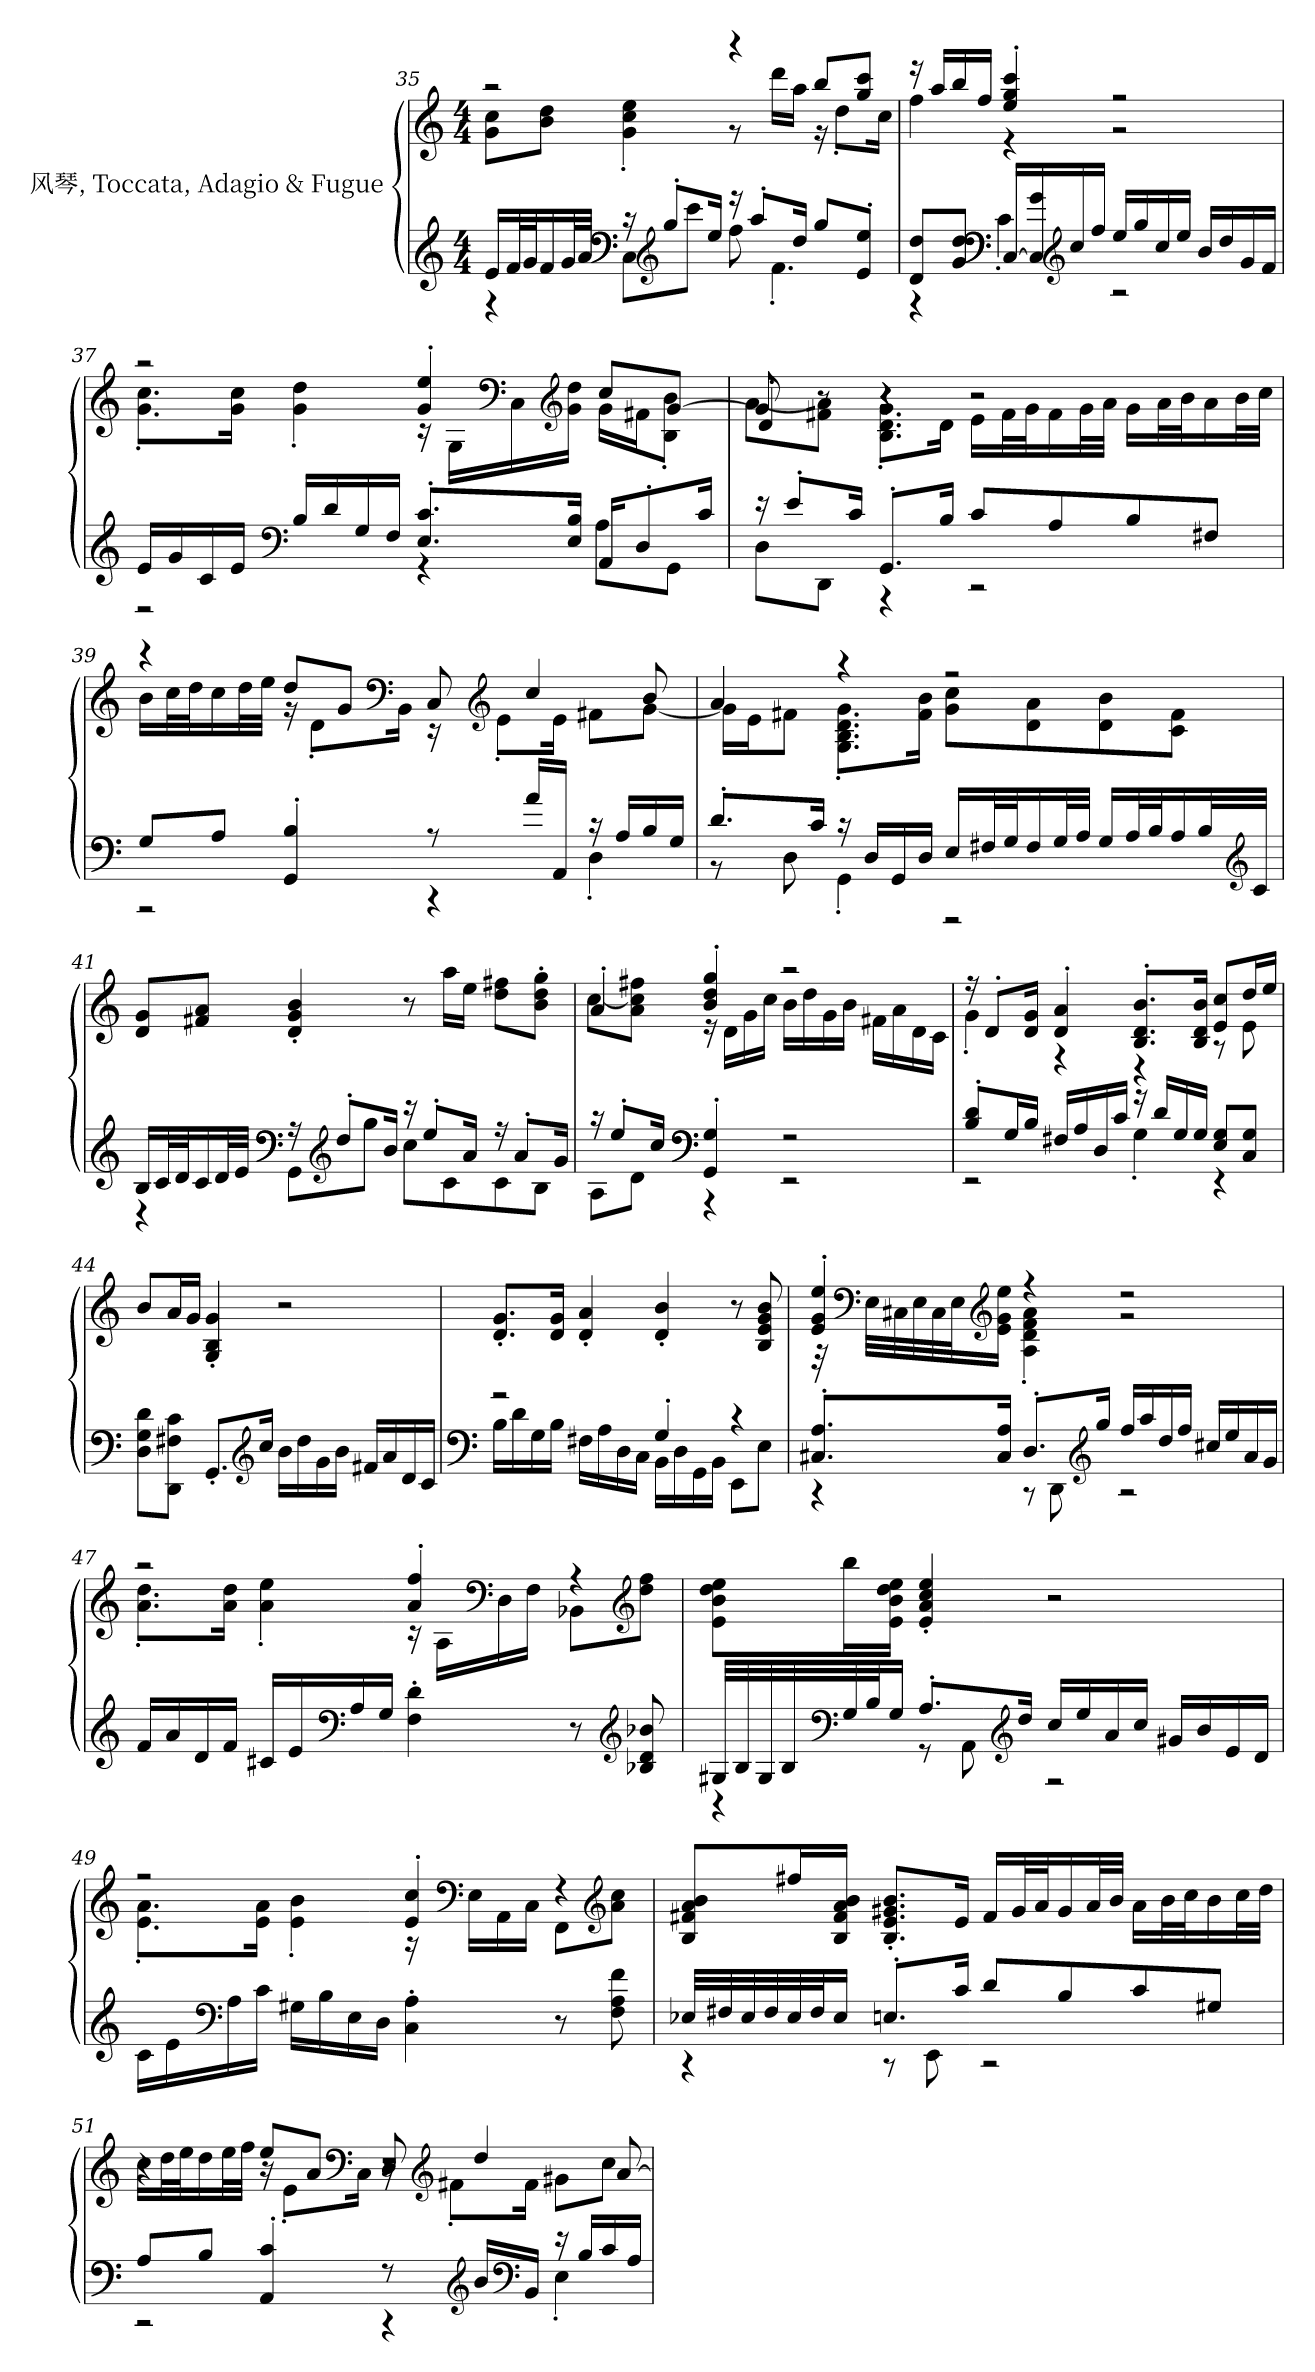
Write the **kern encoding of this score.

**kern	**kern
*part1	*part1
*staff2	*staff1
*I"风琴, Toccata, Adagio &amp; Fugue	*
*clefG2	*clefG2
*k[]	*k[]
*M4/4	*M4/4
=35	=35
*^	*^
16e/LL	4r	2r	8g\ 8cc\L
32f/L	.	.	.
32g/J	.	.	.
16f/	.	.	8b\ 8dd\J
32g/L	.	.	.
32a/JJJ	.	.	.
*clefF4	*	*	*
16r	8C\L	.	4g\' 4cc\' 4ee\'
*clefG2	*	*	*
8gg'/L	.	.	.
.	8ccc\J	.	.
16ee/Jk	.	.	.
16r	8ff\	4r	8r
8aa'/L	.	.	.
.	4.f'\	.	16ddd\LL
16dd/Jk	.	.	16aa\JJ
8gg/L	.	8bb/L	16r
.	.	.	8dd'\L
8e/' 8ee/'J	.	8gg/ 8ccc/J	.
.	.	.	16cc\Jk
!!LO:LB:g=z	!!
=36	=36	=36	=36
8d/ 8dd/L	4r	16r	4ff\
.	.	16aa/LL	.
8g/ 8dd/J	.	16bb/	.
.	.	16ff/JJ	.
*clefF4	*	*	*
[16C/LL	4c'\	4ee/' 4gg/' 4ccc/'	4r
16C/] 16g/	.	.	.
*clefG2	*	*	*
16cc/	.	.	.
16ff/JJ	.	.	.
16ee/LL	2r	2r	2r
16gg/	.	.	.
16cc/	.	.	.
16ee/JJ	.	.	.
16b/LL	.	.	.
16dd/	.	.	.
16g/	.	.	.
16f/JJ	.	.	.
=37	=37	=37	=37
16e/LL	2r	2r	8.g\' 8.cc\'L
16g/	.	.	.
16c/	.	.	.
16e/JJ	.	.	16g\ 16cc\Jk
*clefF4	*	*	*
16B/LL	.	.	4g\' 4dd\'
16d/	.	.	.
16G/	.	.	.
16F/JJ	.	.	.
8.E/' 8.c/'L	4r	4g/' 4ee/'	16r
.	.	.	16G\LL
*	*	*clefF4	*
.	.	.	16C\
*	*	*clefG2	*
16E/ 16B/Jk	.	.	16g\ 16dd\JJ
16AA/KL	8A\L	8cc/L	16g\LL
8D'/	.	.	16f#X\J
.	8GG\J	[8g/J	8B\' 8b\'J
16c/Jk	.	.	.
!!LO:LB:g=z
=38	=38	=38	=38
*	*	*	*^
16r	8D\L	8g/]	[8a\L	4d'/
8e'/L	.	.	.	.
.	8DD\J	8r	8f#X\ 8a\]J	.
16c/Jk	.	.	.	.
8.GG'/L	4r	4r	8.B\' 8.d\' 8.g\'L	4r
16B/Jk	.	.	16d\Jk	.
8c/L	2r	2r	16e\LL	2r
.	.	.	32f#\L	.
.	.	.	32g\J	.
8A/	.	.	16f#\	.
.	.	.	32g\L	.
.	.	.	32a\JJJ	.
8B/	.	.	16g\LL	.
.	.	.	32a\L	.
.	.	.	32b\J	.
8F#X/J	.	.	16a\	.
.	.	.	32b\L	.
.	.	.	32cc\JJJ	.
*	*	*	*v	*v
=39	=39	=39	=39
8G/L	2r	4r	16b\LL
.	.	.	32cc\L
.	.	.	32dd\J
8A/J	.	.	16cc\
.	.	.	32dd\L
.	.	.	32ee\JJJ
4GG/' 4B/'	.	8dd/L	16r
.	.	.	8d'\L
.	.	8g/J	.
*	*	*clefF4	*
.	.	.	16BB\Jk
8r	4r	8C/	16r
*	*	*clefG2	*
.	.	.	8e'\L
16a/LL	.	4cc/	.
16AA/JJ	.	.	16e\Jk
16r	4D'\	.	8f#X\L
16A/LL	.	.	.
16B/	.	8b/	[8g\J
16G/JJ	.	.	.
!!LO:LB:g=z	!!
=40	=40	=40	=40
8.d'/L	8r	4a/	16g\LL]
.	.	.	16e\J
.	8D\	.	8f#X\J
16c/Jk	.	.	.
16r	4GG'\	4r	8.G\' 8.B\' 8.d\' 8.g\'L
16D/LL	.	.	.
16GG/	.	.	.
16D/JJ	.	.	16f#\ 16b\Jk
16E/LL	2r	2r	8g\ 8cc\L
32F#X/L	.	.	.
32G/J	.	.	.
16F#/	.	.	8d\ 8a\
32G/L	.	.	.
32A/JJJ	.	.	.
16G/LL	.	.	8d\ 8b\
32A/L	.	.	.
32B/J	.	.	.
16A/	.	.	8c\ 8f#\J
32B/L	.	.	.
*clefG2	*	*	*
32c/JJJ	.	.	.
*	*	*v	*v
=41	=41	=41
16B/LL	4r	8d/ 8g/L
32c/L	.	.
32d/J	.	.
16c/	.	8f#X/ 8a/J
32d/L	.	.
32e/JJJ	.	.
*clefF4	*	*
16r	8GG\L	4d/' 4g/' 4b/'
*clefG2	*	*
8dd'/L	.	.
.	8gg\J	.
16b/Jk	.	.
16r	8cc\L	8r
8ee'/L	.	.
.	8c\	16aa\LL
16a/Jk	.	16ee\JJ
16r	8c\	8dd\ 8ff#X\L
8a'/L	.	.
.	8B\J	8b\' 8dd\' 8gg\'J
16g/Jk	.	.
!!LO:PB:g=z
=42	=42	=42
*	*	*^
16r	8A\L	4a'/	[8cc\L
8ee'/L	.	.	.
.	8d\J	.	8a\ 8cc\] 8ff#X\J
16cc/Jk	.	.	.
*clefF4	*	*	*
4GG/' 4G/'	4r	4b/' 4dd/' 4gg/'	16r
.	.	.	16d\LL
.	.	.	16g\
.	.	.	16cc\JJ
2r	2r	2r	16b\LL
.	.	.	16dd\
.	.	.	16g\
.	.	.	16b\JJ
.	.	.	16f#X\LL
.	.	.	16a\
.	.	.	16d\
.	.	.	16c\JJ
=43	=43	=43	=43
8B/' 8d/'L	2r	16r	4g'\
.	.	8d'/L	.
16G/L	.	.	.
16B/JJ	.	16d/ 16g/Jk	.
16F#X/LL	.	4d/' 4a/'	4r
16A/	.	.	.
16D/	.	.	.
16c/JJ	.	.	.
16r	4G'\	8.B/' 8.d/' 8.b/'L	4r
16d/LL	.	.	.
16G/	.	.	.
16G/JJ	.	16B/ 16d/ 16b/Jk	.
8E/ 8G/L	4r	8e/ 8cc/L	8r
8C/ 8G/J	.	16dd/L	8e\
.	.	16ee/JJ	.
*v	*v	*	*
*	*v	*v
!!LO:LB:g=z
=44	=44
8D\ 8G\ 8d\L	8b/L
8DD\ 8F#X\ 8c\J	16a/L
.	16g/JJ
8.GG'/L	4G/' 4B/' 4g/'
*clefG2	*
16cc/Jk	.
16b\LL	2r
16dd\	.
16g\	.
16b\JJ	.
16f#X/LL	.
16a/	.
16d/	.
16c/JJ	.
=45	=45
*clefF4	*
*^	*
2r	16B\LL	8.d/' 8.g/'L
.	16d\	.
.	16G\	.
.	16B\JJ	16d/ 16g/Jk
.	16F#X\LL	4d/' 4a/'
.	16A\	.
.	16D\	.
.	16C\JJ	.
4G'/	16BB\LL	4d/' 4b/'
.	16D\	.
.	16GG\	.
.	16BB\JJ	.
4r	8EE\L	8r
.	8E\J	8B/ 8e/ 8g/ 8b/
!!LO:LB:g=z
=46	=46	=46
*	*	*^
8.C#X/' 8.A/'L	4r	4e/' 4g/' 4ee/'	32r
*	*	*clefF4	*
.	.	.	32E\LLL
.	.	.	32C#X\
.	.	.	32E\
.	.	.	32C#\
.	.	.	32E\J
*	*	*clefG2	*
16C#/ 16A/Jk	.	.	16e\ 16g\ 16ee\JJ
8.D'/L	8r	4r	4A\' 4d\' 4f\' 4a\'
.	8DD\	.	.
*clefG2	*	*	*
16gg/Jk	.	.	.
16ff/LL	2r	2r	2r
16aa/	.	.	.
16dd/	.	.	.
16ff/JJ	.	.	.
16cc#X/LL	.	.	.
16ee/	.	.	.
16a/	.	.	.
16g/JJ	.	.	.
*v	*v	*	*
!!LO:LB:g=z	!!
=47	=47	=47
16f/LL	2r	8.a\' 8.dd\'L
16a/	.	.
16d/	.	.
16f/JJ	.	16a\ 16dd\Jk
16c#X/LL	.	4a\' 4ee\'
16e/	.	.
*clefF4	*	*
16A/	.	.
16G/JJ	.	.
4F\' 4d\'	4a/' 4ff/'	16r
.	.	16A\LL
*	*clefF4	*
.	.	16D\
.	.	16F\JJ
8r	4r	8BB-X\L
*clefG2	*clefG2	*
8B-X/ 8d/ 8b-X/	.	8dd\ 8ff\J
*	*v	*v
=48	=48
*^	*
32G#X/LLL	4r	8e\ 8b\ 8dd\ 8ee\L
32B/	.	.
32G#/	.	.
32B/	.	.
*clefF4	*	*
32G#/	.	16bb\L
32B/J	.	.
16G#/JJ	.	16e\ 16b\ 16dd\ 16ee\JJ
8.A'/L	8r	4e/' 4a/' 4cc/' 4ee/'
.	8AA\	.
*clefG2	*	*
16dd/Jk	.	.
16cc/LL	2r	2r
16ee/	.	.
16a/	.	.
16cc/JJ	.	.
16g#X/LL	.	.
16b/	.	.
16e/	.	.
16d/JJ	.	.
*v	*v	*
!!LO:LB:g=z
=49	=49
*	*^
16c\LL	2r	8.e\' 8.a\'L
16e\	.	.
*clefF4	*	*
16A\	.	.
16c\JJ	.	16e\ 16a\Jk
16G#X\LL	.	4e\' 4b\'
16B\	.	.
16E\	.	.
16D\JJ	.	.
4C\' 4A\'	4e/' 4cc/'	16r
*	*clefF4	*
.	.	16E\LL
.	.	16AA\
.	.	16C\JJ
8r	4r	8FF\L
*	*clefG2	*
8F\ 8A\ 8f\	.	8a\ 8cc\J
*	*v	*v
=50	=50
*^	*
32E-X/LLL	4r	8B/ 8f#X/ 8a/ 8b/L
32F#X/	.	.
32E-/	.	.
32F#/	.	.
32E-/	.	16ff#X/L
32F#/J	.	.
16E-/JJ	.	16B/ 16f#/ 16a/ 16b/JJ
8.En'/L	8r	8.B/' 8.e/' 8.g#X/' 8.b/'L
.	8EE\	.
16c/Jk	.	16e/Jk
8d/L	2r	16f#/LL
.	.	32g#/L
.	.	32a/J
8B/	.	16g#/
.	.	32a/L
.	.	32b/JJJ
8c/	.	16a\LL
.	.	32b\L
.	.	32cc\J
8G#X/J	.	16b\
.	.	32cc\L
.	.	32dd\JJJ
!!LO:LB:g=z
=51	=51	=51
*	*	*^
*	*	*	*^
8A/L	2r	1r	16cc\LL	4r
.	.	.	32dd\L	.
.	.	.	32ee\J	.
8B/J	.	.	16dd\	.
.	.	.	32ee\L	.
.	.	.	32ff\JJJ	.
4AA/' 4c/'	.	.	16r	8ee/L
.	.	.	8e'\L	.
.	.	.	.	8a/J
*	*	*clefF4	*	*
.	.	.	16C\Jk	.
8r	4r	.	16r	8D/
*	*	*clefG2	*	*
.	.	.	8f#X'\L	.
*clefG2	*	*	*	*
16b/LL	.	.	.	4dd/
*clefF4	*	*	*	*
16BB/JJ	.	.	16f#\Jk	.
16r	4E'\	.	8g#X\L	.
16B/LL	.	.	.	.
16c/	.	.	8cc\J	[8a/
16A/JJ	.	.	.	.
*v	*v	*	*	*
*	*v	*v	*v
=	=
*-	*-
